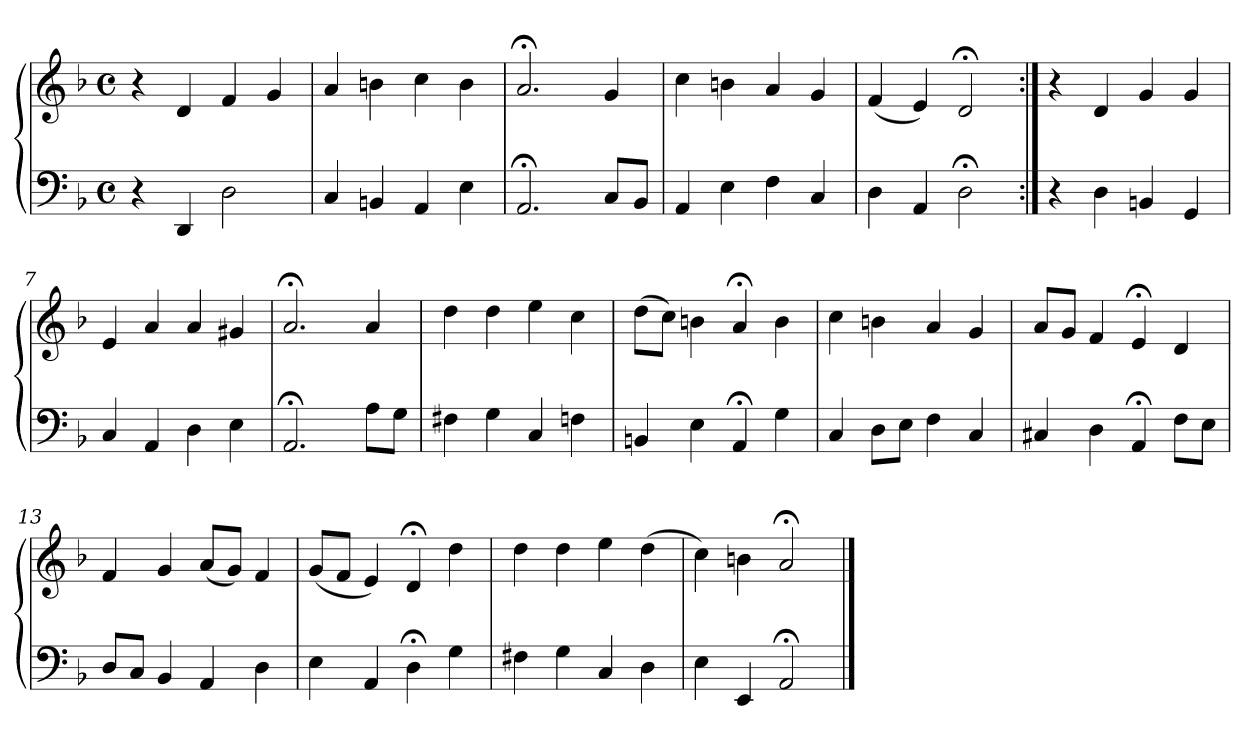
**kern	**kern
*part1	*part1
*staff2	*staff1
*clefF4	*clefG2
*k[b-]	*k[b-]
*M4/4	*M4/4
*met(c)	*met(c)
=1	=1
4r	4r
4DD	4d
2D	4f
.	4g
=2	=2
4C	4a
4BBn	4bn
4AA	4cc
4E	4b
=3	=3
2.AA;<	2.a;<
8CL	4g
8BB-J	.
=4	=4
4AA	4cc
4E	4bn
4F	4a
4C	4g
=5	=5
4D	(4f
4AA	4e)
2D;<	2d;<
=6:|!	=6:|!
4r	4r
4D	4d
4BBn	4g
4GG	4g
=7	=7
4C	4e
4AA	4a
4D	4a
4E	4g#X
!!LO:LB:g=z
=8	=8
2.AA;<	2.a;<
8AL	4a
8GJ	.
=9	=9
4F#X	4dd
4G	4dd
4C	4ee
4Fn	4cc
=10	=10
4BBn	(8ddL
.	8ccJ)
4E	4bn
4AA;<	4a;<
4G	4b
=11	=11
4C	4cc
8DL	4bn
8EJ	.
4F	4a
4C	4g
=12	=12
4C#X	8aL
.	8gJ
4D	4f
4AA;<	4e;<
8FL	4d
8EJ	.
=13	=13
8DL	4f
8CJ	.
4BB-	4g
4AA	(8aL
.	8gJ)
4D	4f
=14	=14
4E	(8gL
.	8fJ
4AA	4e)
4D;<	4d;<
4G	4dd
!!LO:LB:g=z
=15	=15
4F#X	4dd
4G	4dd
4C	4ee
4D	(4dd
=16	=16
4E	4cc)
4EE	4bn
2AA;<	2a;<
==	==
*-	*-
